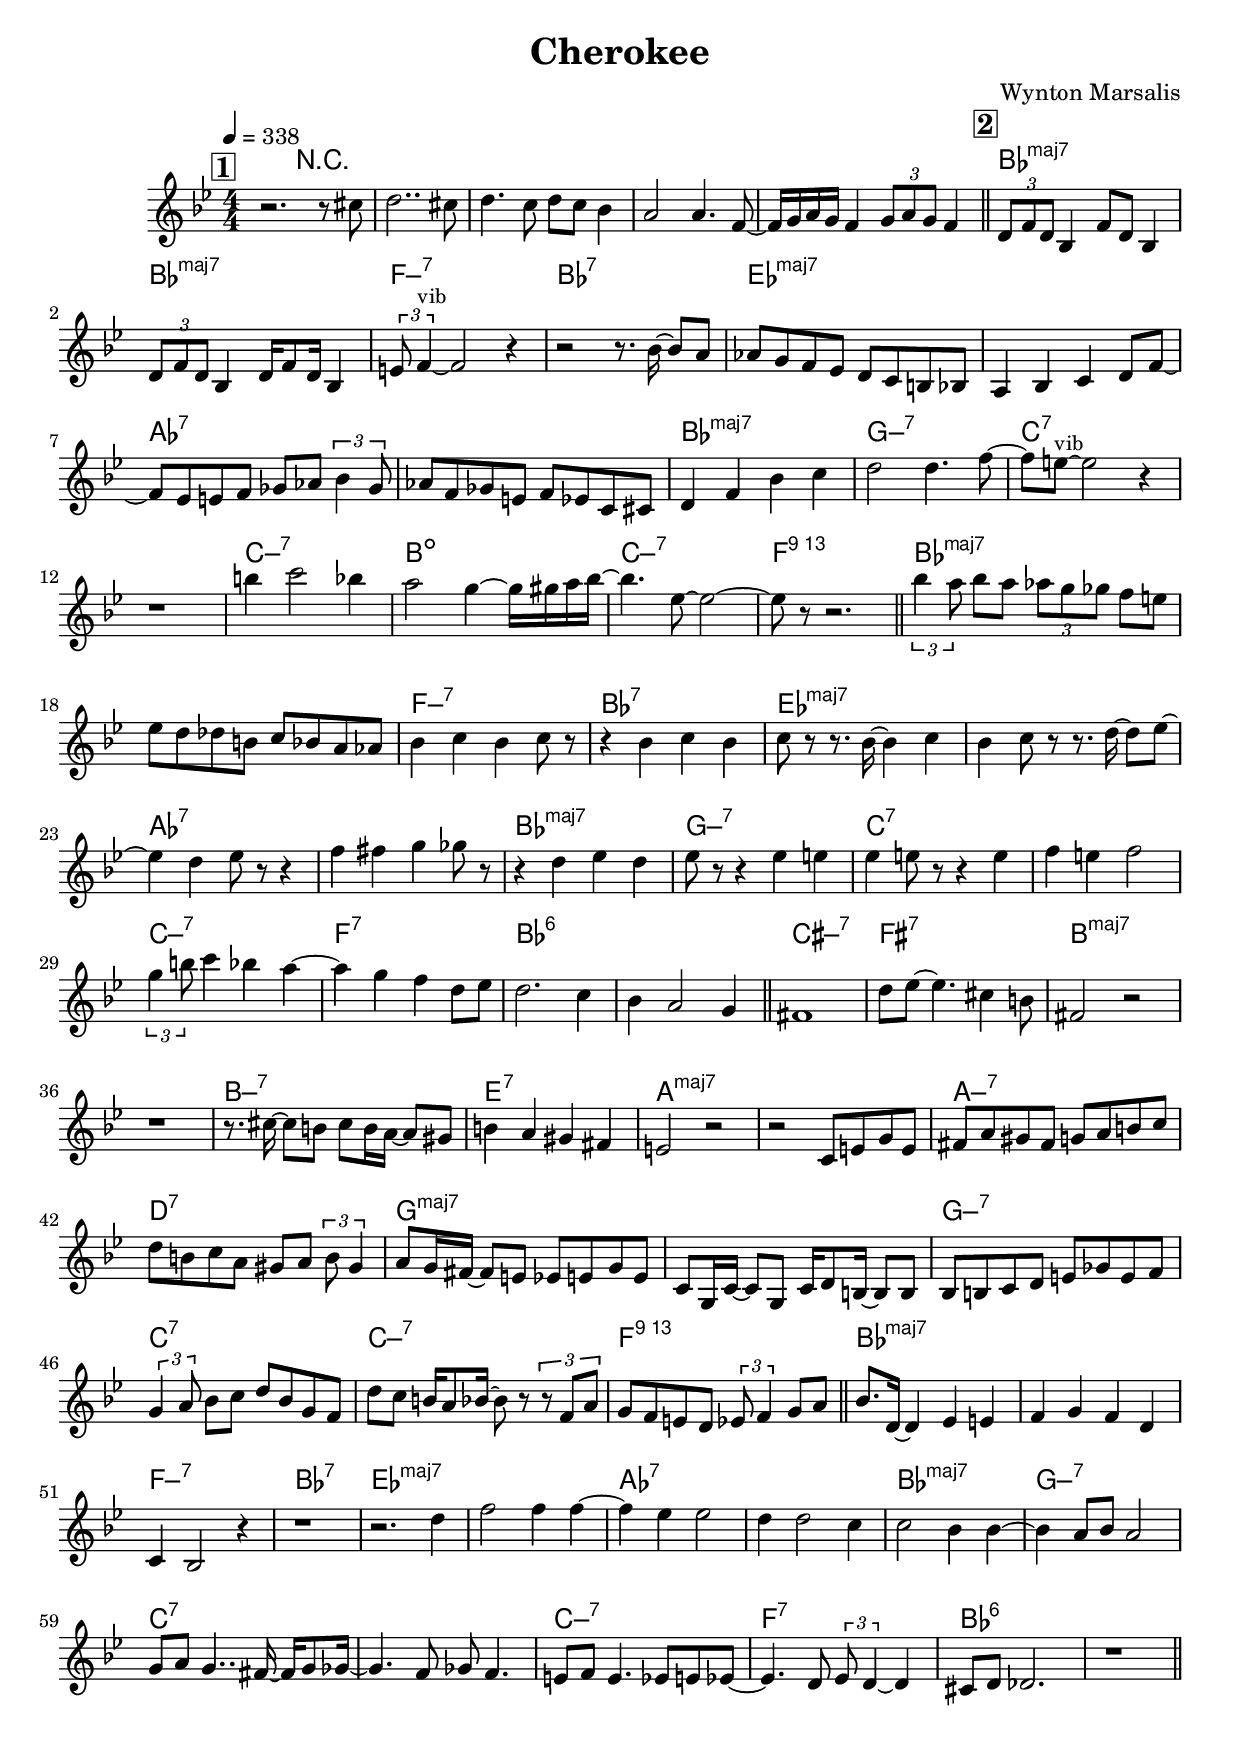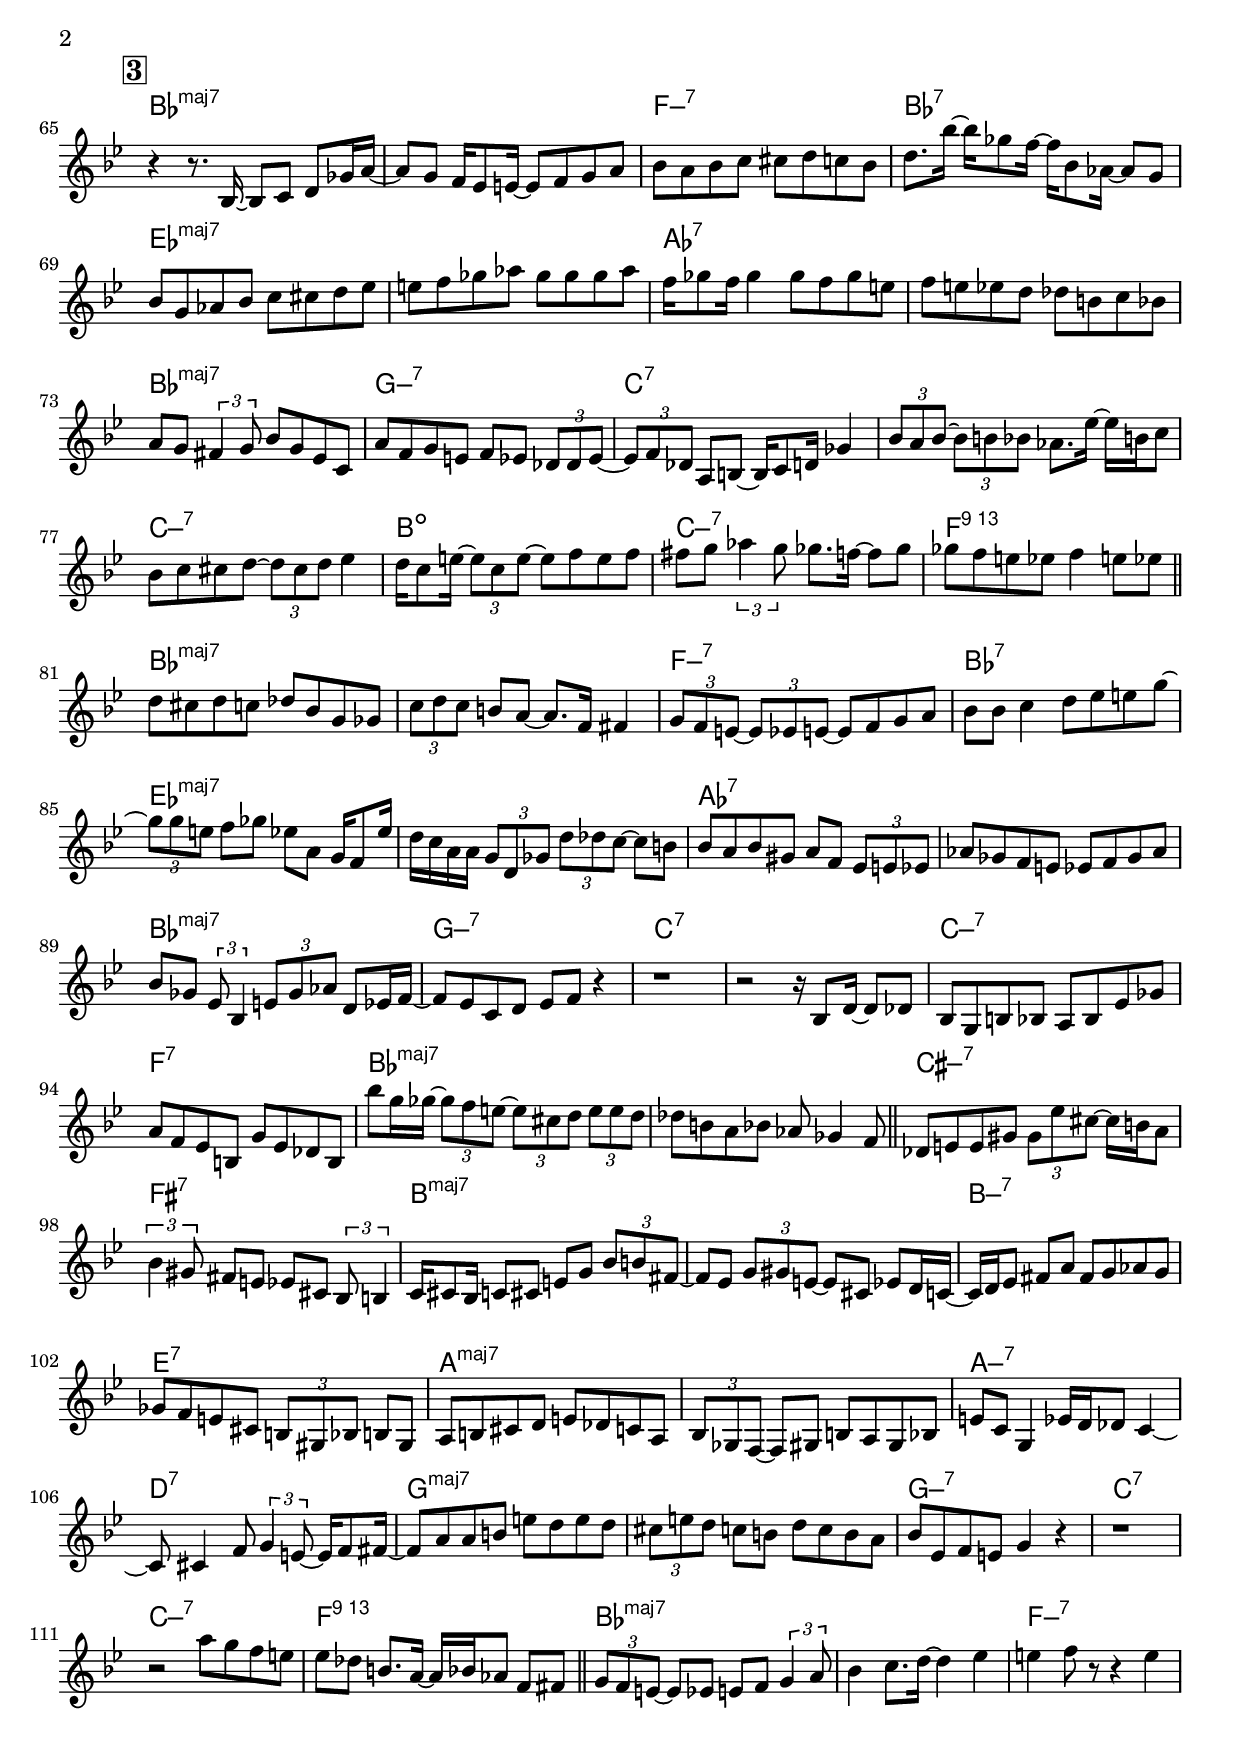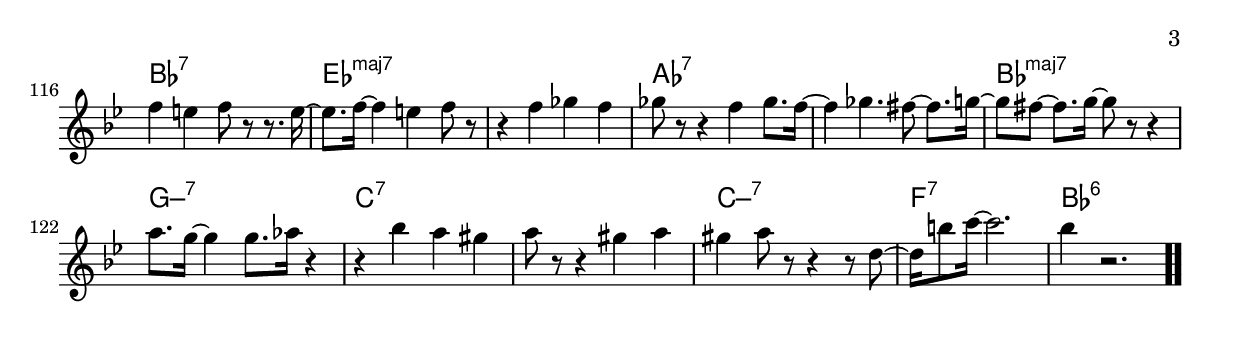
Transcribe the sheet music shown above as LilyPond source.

\version "2.13.2"

#(ly:set-option 'point-and-click #f)

\header {
  title = "Cherokee"
  composer = "Wynton Marsalis"
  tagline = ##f
}
global =
{
    \override Staff.TimeSignature #'style = #'()
    \time 4/4
    \clef "treble"
    \key bes \major
    \override Rest #'direction = #'0
    \override MultiMeasureRest #'staff-position = #0
}
\score
{
<<
    \transpose c' c'

    \new ChordNames { \chords {
      \set majorSevenSymbol = \markup { "maj7" }
      \set minorChordModifier = \markup { \char ##x2013 }
      | s2 r2 | s1 | s1 | s1 | s1 
      | bes1:maj | bes1:maj | f1:min7 | bes1:7 | es1:maj | s1 | aes1:7 | s1 
      | bes1:maj | g1:min7 | c1:7 | s1 | c1:min7 | b1:dim | c1:min7 | f1:775+ 
      | bes1:maj | s1 | f1:min7 | bes1:7 | es1:maj | s1 | aes1:7 | s1 
      | bes1:maj | g1:min7 | c1:7 | s1 | c1:min7 | f1:7 | bes1:6 | s1 
      | cis1:min7 | fis1:7 | b1:maj | s1 | b1:min7 | e1:7 | a1:maj | s1 
      | a1:min7 | d1:7 | g1:maj | s1 | g1:min7 | c1:7 | c1:min7 | f1:775+ 
      | bes1:maj | s1 | f1:min7 | bes1:7 | es1:maj | s1 | aes1:7 | s1 
      | bes1:maj | g1:min7 | c1:7 | s1 | c1:min7 | f1:7 | bes1:6 | s1 
      | bes1:maj | s1 | f1:min7 | bes1:7 | es1:maj | s1 | aes1:7 | s1 
      | bes1:maj | g1:min7 | c1:7 | s1 | c1:min7 | b1:dim | c1:min7 | f1:775+ 
      | bes1:maj | s1 | f1:min7 | bes1:7 | es1:maj | s1 | aes1:7 | s1 
      | bes1:maj | g1:min7 | c1:7 | s1 | c1:min7 | f1:7 | bes1:maj | s1 
      | cis1:min7 | fis1:7 | b1:maj | s1 | b1:min7 | e1:7 | a1:maj | s1 
      | a1:min7 | d1:7 | g1:maj | s1 | g1:min7 | c1:7 | c1:min7 | f1:775+ 
      | bes1:maj | s1 | f1:min7 | bes1:7 | es1:maj | s1 | aes1:7 | s1 
      | bes1:maj | g1:min7 | c1:7 | s1 | c1:min7 | f1:7 | bes1:6|
      }
      }

    \new Staff
    <<
    \transpose c' c'

    {
      \global
  		%\override Score.MetronomeMark #'transparent = ##t
  		%\override Score.MetronomeMark #'stencil = ##f
  		
  		\override HorizontalBracket #'direction = #UP
  		\override HorizontalBracket #'bracket-flare = #'(0 . 0)
  		
  		\override TextSpanner #'dash-fraction = #1.0
  		\override TextSpanner #'bound-details #'left #'text = \markup{ \concat{\draw-line #'(0 . -1.0) \draw-line #'(1.0 . 0) }}
  		\override TextSpanner #'bound-details #'right #'text = \markup{ \concat{ \draw-line #'(1.0 . 0) \draw-line #'(0 . -1.0) }}
          \set Score.markFormatter = #format-mark-box-numbers


      \tempo 4 = 338
      \set Score.currentBarNumber = #-4
     
      \bar "||" \mark \default r2. r8 cis''8 
      | d''2.. cis''8 
      | d''4. c''8 d''8 c''8 bes'4 
      | a'2 a'4. f'8~ 
      | f'16 g'16 a'16 g'16 f'4 \tuplet 3/2 {g'8 a'8 g'8} f'4 
      \bar "||" \mark \default \tuplet 3/2 {d'8 f'8 d'8} bes4 f'8 d'8 bes4 
      | \tuplet 3/2 {d'8 f'8 d'8} bes4 d'16 f'8 d'16 bes4 
      | \tuplet 3/2 {e'8 f'4~^\markup{\left-align \small vib}} f'2 r4 
      | r2 r8. bes'16~ bes'8 a'8 
      | aes'8 g'8 f'8 es'8 d'8 c'8 b8 bes8 
      | a4 bes4 c'4 d'8 f'8~ 
      | f'8 es'8 e'8 f'8 ges'8 aes'8 \tuplet 3/2 {bes'4 ges'8} 
      | aes'8 f'8 ges'8 e'8 f'8 es'8 c'8 cis'8 
      | d'4 f'4 bes'4 c''4 
      | d''2 d''4. f''8~ 
      | f''8 e''8~^\markup{\left-align \small vib} e''2 r4 
      | r1 
      | b''4 c'''2 bes''4 
      | a''2 g''4~ g''16 gis''16 a''16 bes''16~ 
      | bes''4. es''8~ es''2~ 
      | es''8 r8 r2. 
      \bar "||" \tuplet 3/2 {bes''4 a''8} bes''8 a''8 \tuplet 3/2 {aes''8 g''8 ges''8} f''8 e''8 
      | es''8 d''8 des''8 b'8 c''8 bes'8 a'8 aes'8 
      | bes'4 c''4 bes'4 c''8 r8 
      | r4 bes'4 c''4 bes'4 
      | c''8 r8 r8. bes'16~ bes'4 c''4 
      | bes'4 c''8 r8 r8. d''16~ d''8 es''8~ 
      | es''4 d''4 es''8 r8 r4 
      | f''4 fis''4 g''4 ges''8 r8 
      | r4 d''4 es''4 d''4 
      | es''8 r8 r4 es''4 e''4 
      | es''4 e''8 r8 r4 e''4 
      | f''4 e''4 f''2 
      | \tuplet 3/2 {g''4 b''8\glissando } c'''4 bes''4 a''4~ 
      | a''4 g''4 f''4 d''8 es''8 
      | d''2. c''4 
      | bes'4 a'2 g'4 
      \bar "||" fis'1 
      | d''8 es''8~ es''4. cis''4 b'8 
      | fis'2 r2 
      | r1 
      | r8. cis''16~ cis''8 b'8 cis''8 b'16 a'16~ a'8 gis'8 
      | b'4 a'4 gis'4 fis'4 
      | e'2 r2 
      | r2 c'8 e'8 g'8 e'8 
      | fis'8 a'8 gis'8 fis'8 g'8 a'8 b'8 c''8 
      | d''8 b'8 c''8 a'8 gis'8 a'8 \tuplet 3/2 {b'8 gis'4} 
      | a'8 g'16 fis'16~ fis'8 e'8 es'8 e'8 g'8 e'8 
      | c'8 g16 c'16~ c'8 g8 c'16 d'8 b16~ b8 b8 
      | bes8 b8 c'8 d'8 e'8 ges'8 e'8 f'8 
      | \tuplet 3/2 {g'4 a'8} bes'8 c''8 d''8 bes'8 g'8 f'8 
      | d''8 c''8 b'16 a'8 bes'16~ bes'8 r8 \tuplet 3/2 {r8 f'8 a'8} 
      | g'8 f'8 e'8 d'8 \tuplet 3/2 {es'8 f'4} g'8 a'8 
      \bar "||" bes'8. d'16~ d'4 es'4 e'4 
      | f'4 g'4 f'4 d'4 
      | c'4 bes2 r4 
      | r1 
      | r2. d''4 
      | f''2 f''4 f''4~ 
      | f''4 es''4 es''2 
      | d''4 d''2 c''4 
      | c''2 bes'4 bes'4~ 
      | bes'4 a'8 bes'8 a'2 
      | g'8 a'8 g'4.. fis'16~ fis'16 g'8 ges'16~ 
      | ges'4. f'8 ges'8 f'4. 
      | e'8 f'8 e'4. es'8 e'8 es'8~ 
      | es'4. d'8 \tuplet 3/2 {es'8 d'4~} d'4 
      | cis'8 d'8 des'2. 
      | r1 
      \bar "||" \mark \default r4 r8. bes16~ bes8 c'8 d'8 ges'16 a'16~ 
      | a'8 g'8 f'16 es'8 e'16~ e'8 f'8 g'8 a'8 
      | bes'8 a'8 bes'8 c''8 cis''8 d''8 c''8 bes'8 
      | d''8. bes''16~ bes''16 ges''8 f''16~ f''16 bes'8 aes'16~ aes'8 g'8 
      | bes'8 g'8 aes'8 bes'8 c''8 cis''8 d''8 es''8 
      | e''8 f''8 ges''8 aes''8 ges''8 ges''8 ges''8 aes''8 
      | f''16 ges''8 f''16 ges''4 ges''8 f''8 ges''8 e''8 
      | f''8 e''8 es''8 d''8 des''8 b'8 c''8 bes'8 
      | a'8 g'8 \tuplet 3/2 {fis'4 g'8} bes'8 g'8 es'8 c'8 
      | a'8 f'8 g'8 e'8 f'8 es'8 \tuplet 3/2 {des'8 des'8 es'8~} 
      | \tuplet 3/2 {es'8 f'8 des'8} a8 b8~ b16 c'8 d'16 ges'4 
      | \tuplet 3/2 {bes'8 a'8 bes'8~} \tuplet 3/2 {bes'8 b'8 bes'8} aes'8. es''16~ es''16 b'16 c''8 
      | bes'8 c''8 cis''8 d''8~ \tuplet 3/2 {d''8 cis''8 d''8} es''4 
      | d''16 c''8 e''16~ \tuplet 3/2 {e''8 c''8 e''8~} e''8 f''8 e''8 f''8 
      | fis''8 g''8 \tuplet 3/2 {aes''4 g''8} ges''8. f''16~ f''8 ges''8 
      | ges''8 f''8 e''8 es''8 f''4 e''8 es''8 
      \bar "||" d''8 cis''8 d''8 c''8 des''8 bes'8 g'8 ges'8 
      | \tuplet 3/2 {c''8 d''8 c''8} b'8 a'8~ a'8. f'16 fis'4 
      | \tuplet 3/2 {g'8 f'8 e'8~} \tuplet 3/2 {e'8 es'8 e'8~} e'8 f'8 g'8 a'8 
      | bes'8 bes'8 c''4 d''8 es''8 e''8 g''8~ 
      | \tuplet 3/2 {g''8 g''8 e''8} f''8 ges''8 es''8 a'8 g'16 f'8 es''16 
      | d''16 c''16 a'16 a'16 \tuplet 3/2 {g'8 d'8 ges'8} \tuplet 3/2 {d''8 des''8 c''8~} c''8 b'8 
      | bes'8 a'8 bes'8 gis'8 a'8 f'8 \tuplet 3/2 {es'8 e'8 es'8} 
      | aes'8 ges'8 f'8 e'8 es'8 f'8 ges'8 aes'8 
      | bes'8 ges'8 \tuplet 3/2 {es'8 bes4} \tuplet 3/2 {e'8 ges'8 aes'8} d'8 es'16 f'16~ 
      | f'8 es'8 c'8 d'8 es'8 f'8 r4 
      | r1 
      | r2 r16 bes8 d'16~ d'8 des'8 
      | bes8 g8 b8 bes8 a8 bes8 es'8 ges'8 
      | a'8 f'8 es'8 b8 g'8 es'8 des'8 b8 
      | bes''8 g''16 ges''16~ \tuplet 3/2 {ges''8 f''8 e''8~} \tuplet 3/2 {e''8 cis''8 d''8} \tuplet 3/2 {e''8 e''8 d''8} 
      | des''8 b'8 a'8 bes'8 aes'8 ges'4 f'8 
      \bar "||" des'8 e'8 e'8 gis'8 \tuplet 3/2 {gis'8 es''8 cis''8~} cis''16 b'16 a'8 
      | \tuplet 3/2 {bes'4 gis'8} fis'8 e'8 es'8 cis'8 \tuplet 3/2 {bes8 b4} 
      | c'16 cis'8 bes16 c'8 cis'8 e'8 g'8 \tuplet 3/2 {bes'8 b'8 fis'8~} 
      | fis'8 es'8 \tuplet 3/2 {g'8 gis'8 e'8~} e'8 cis'8 es'8 d'16 c'16~ 
      | c'16 d'16 es'8 fis'8 a'8 fis'8 g'8 aes'8 g'8 
      | ges'8 f'8 e'8 cis'8 \tuplet 3/2 {b8 gis8 bes8} b8 gis8 
      | a8 b8 cis'8 d'8 e'8 des'8 c'8 a8 
      | \tuplet 3/2 {bes8 ges8 f8~} f8 gis8 b8 a8 gis8 bes8 
      | e'8 c'8 g4 es'16 d'16 des'8 c'4~ 
      | c'8 cis'4 f'8 \tuplet 3/2 {g'4 e'8~} e'16 f'8 fis'16~ 
      | fis'8 a'8 a'8 b'8 e''8 d''8 e''8 d''8 
      | \tuplet 3/2 {cis''8 e''8 d''8} c''8 b'8 d''8 c''8 b'8 a'8 
      | bes'8 es'8 f'8 e'8 g'4 r4 
      | r1 
      | r2 a''8 g''8 f''8 e''8 
      | es''8 des''8 b'8. a'16~ a'16 bes'16 aes'8 f'8 fis'8 
      \bar "||" \tuplet 3/2 {g'8 f'8 e'8~} e'8 es'8 e'8 f'8 \tuplet 3/2 {g'4 a'8} 
      | bes'4 c''8. d''16~ d''4 es''4 
      | e''4 f''8 r8 r4 e''4 
      | f''4 e''4 f''8 r8 r8. e''16~ 
      | e''8. f''16~ f''4 e''4 f''8 r8 
      | r4 f''4 ges''4 f''4 
      | ges''8 r8 r4 f''4 ges''8. f''16~ 
      | f''4 ges''4. fis''8~ fis''8. g''16~ 
      | g''8 fis''8~ fis''8. g''16~ g''8 r8 r4 
      | a''8. g''16~ g''4 g''8. aes''16 r4 
      | r4 bes''4 a''4 gis''4 
      | a''8 r8 r4 gis''4 a''4 
      | gis''4 a''8 r8 r4 r8 d''8~ 
      | d''16 b''8 c'''16~ c'''2. 
      | bes''4 r2.\bar  ".."
    }
    >>
>>    
}
